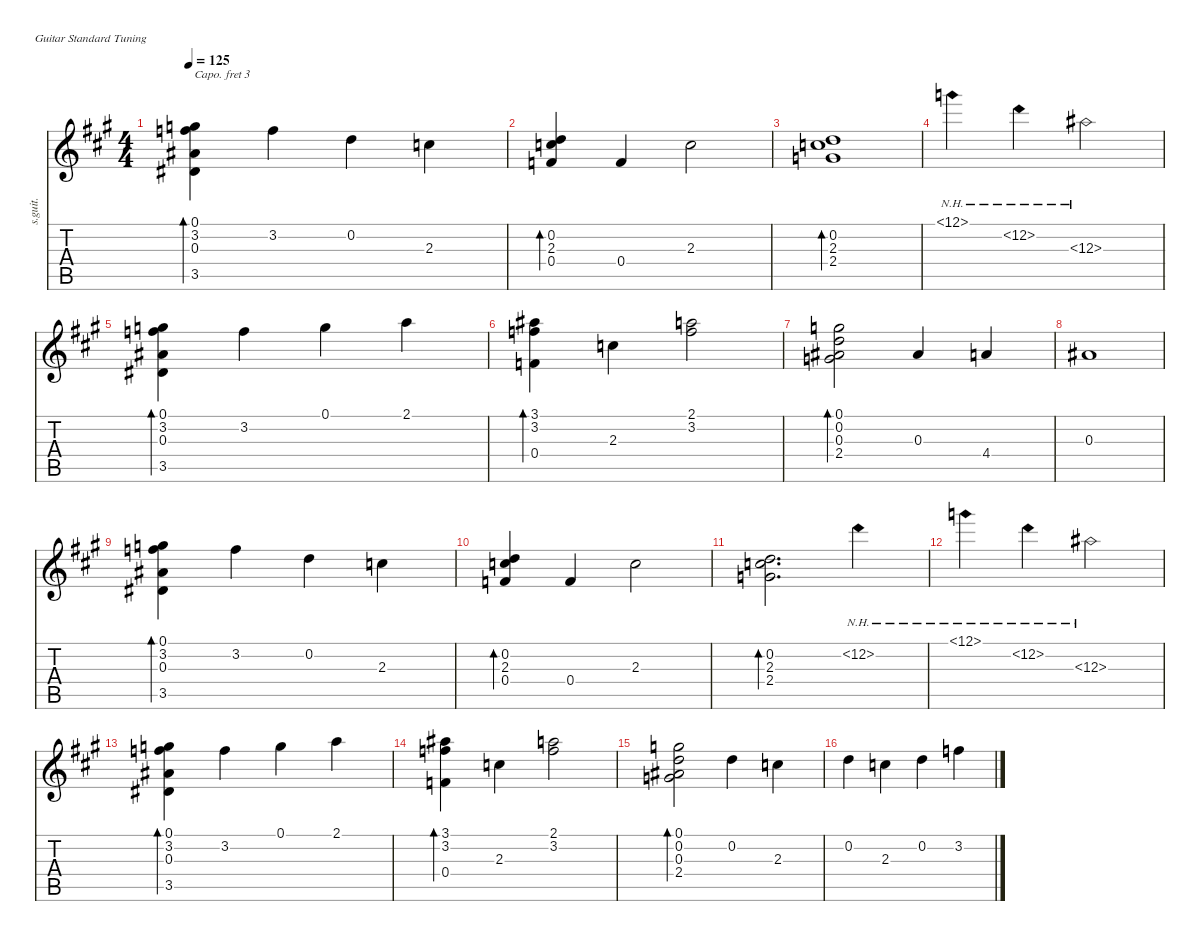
\defaultSystemsLayout 4
\hideDynamics
\bracketExtendMode nobrackets
\track ("Steel Guitar" "s.guit.") {instrument acousticguitarsteel}
\staff {score tabs}
\capo 3
\tuning (E4 B3 G3 D3 A2 E2)
\ts (4 4)
\beaming (8 2 2 2 2)
\tempo 125
\clef g2
\ks a
(0.1{acc forcenatural} 3.2{acc forcenatural} 0.3{acc #} 3.5{acc #}).4{bd 240 dy mf instrument acousticguitarsteel beam Down} 3.2{acc forcenatural}.4{beam Down} 0.2{acc forcenatural}.4{beam Down} 2.3{acc forcenatural}.4{beam Down} |
(0.2{acc forcenatural} 2.3{acc forcenatural} 0.4{acc forcenatural}).4{bd 240 beam Up} 0.4{acc forcenatural}.4{beam Up} 2.3{acc forcenatural}.2{beam Down} |
(0.2{acc forcenatural} 2.3{acc forcenatural} 2.4{acc forcenatural}).1{bd 240 beam Down} |
12.1{nh acc forcenatural}.4{beam Down} 12.2{nh acc forcenatural}.4{beam Down} 12.3{nh acc #}.2{beam Down} |
(0.1{acc forcenatural} 3.2{acc forcenatural} 0.3{acc #} 3.5{acc #}).4{bd 240 beam Down} 3.2{acc forcenatural}.4{beam Down} 0.1{acc forcenatural}.4{beam Down} 2.1{acc forcenatural}.4{beam Down} |
(3.1{acc #} 3.2{acc forcenatural} 0.4{acc forcenatural}).4{bd 240 beam Down} 2.3{acc forcenatural}.4{beam Down} (2.1{acc forcenatural} 3.2{acc forcenatural}).2{beam Down} |
(0.1{acc forcenatural} 0.2{acc forcenatural} 0.3{acc #} 2.4{acc forcenatural}).2{bd 240 beam Down} 0.3{acc #}.4{beam Up} 4.4{acc forcenatural}.4{beam Up} |
0.3{acc #}.1{beam Up} |
(0.1{acc forcenatural} 3.2{acc forcenatural} 0.3{acc #} 3.5{acc #}).4{bd 240 beam Down} 3.2{acc forcenatural}.4{beam Down} 0.2{acc forcenatural}.4{beam Down} 2.3{acc forcenatural}.4{beam Down} |
(0.2{acc forcenatural} 2.3{acc forcenatural} 0.4{acc forcenatural}).4{bd 240 beam Up} 0.4{acc forcenatural}.4{beam Up} 2.3{acc forcenatural}.2{beam Down} |
(0.2{acc forcenatural} 2.3{acc forcenatural} 2.4{acc forcenatural}).2{d bd 240 beam Down} 12.2{nh acc forcenatural}.4{beam Down} |
12.1{nh acc forcenatural}.4{beam Down} 12.2{nh acc forcenatural}.4{beam Down} 12.3{nh acc #}.2{beam Down} |
(0.1{acc forcenatural} 3.2{acc forcenatural} 0.3{acc #} 3.5{acc #}).4{bd 240 beam Down} 3.2{acc forcenatural}.4{beam Down} 0.1{acc forcenatural}.4{beam Down} 2.1{acc forcenatural}.4{beam Down} |
(3.1{acc #} 3.2{acc forcenatural} 0.4{acc forcenatural}).4{bd 240 beam Down} 2.3{acc forcenatural}.4{beam Down} (2.1{acc forcenatural} 3.2{acc forcenatural}).2{beam Down} |
(0.1{acc forcenatural} 0.2{acc forcenatural} 0.3{acc #} 2.4{acc forcenatural}).2{bd 240 beam Down} 0.2{acc forcenatural}.4{beam Down} 2.3{acc forcenatural}.4{beam Down} |
0.2{acc forcenatural}.4{beam Down} 2.3{acc forcenatural}.4{beam Down} 0.2{acc forcenatural}.4{beam Down} 3.2{acc forcenatural}.4{beam Down}
